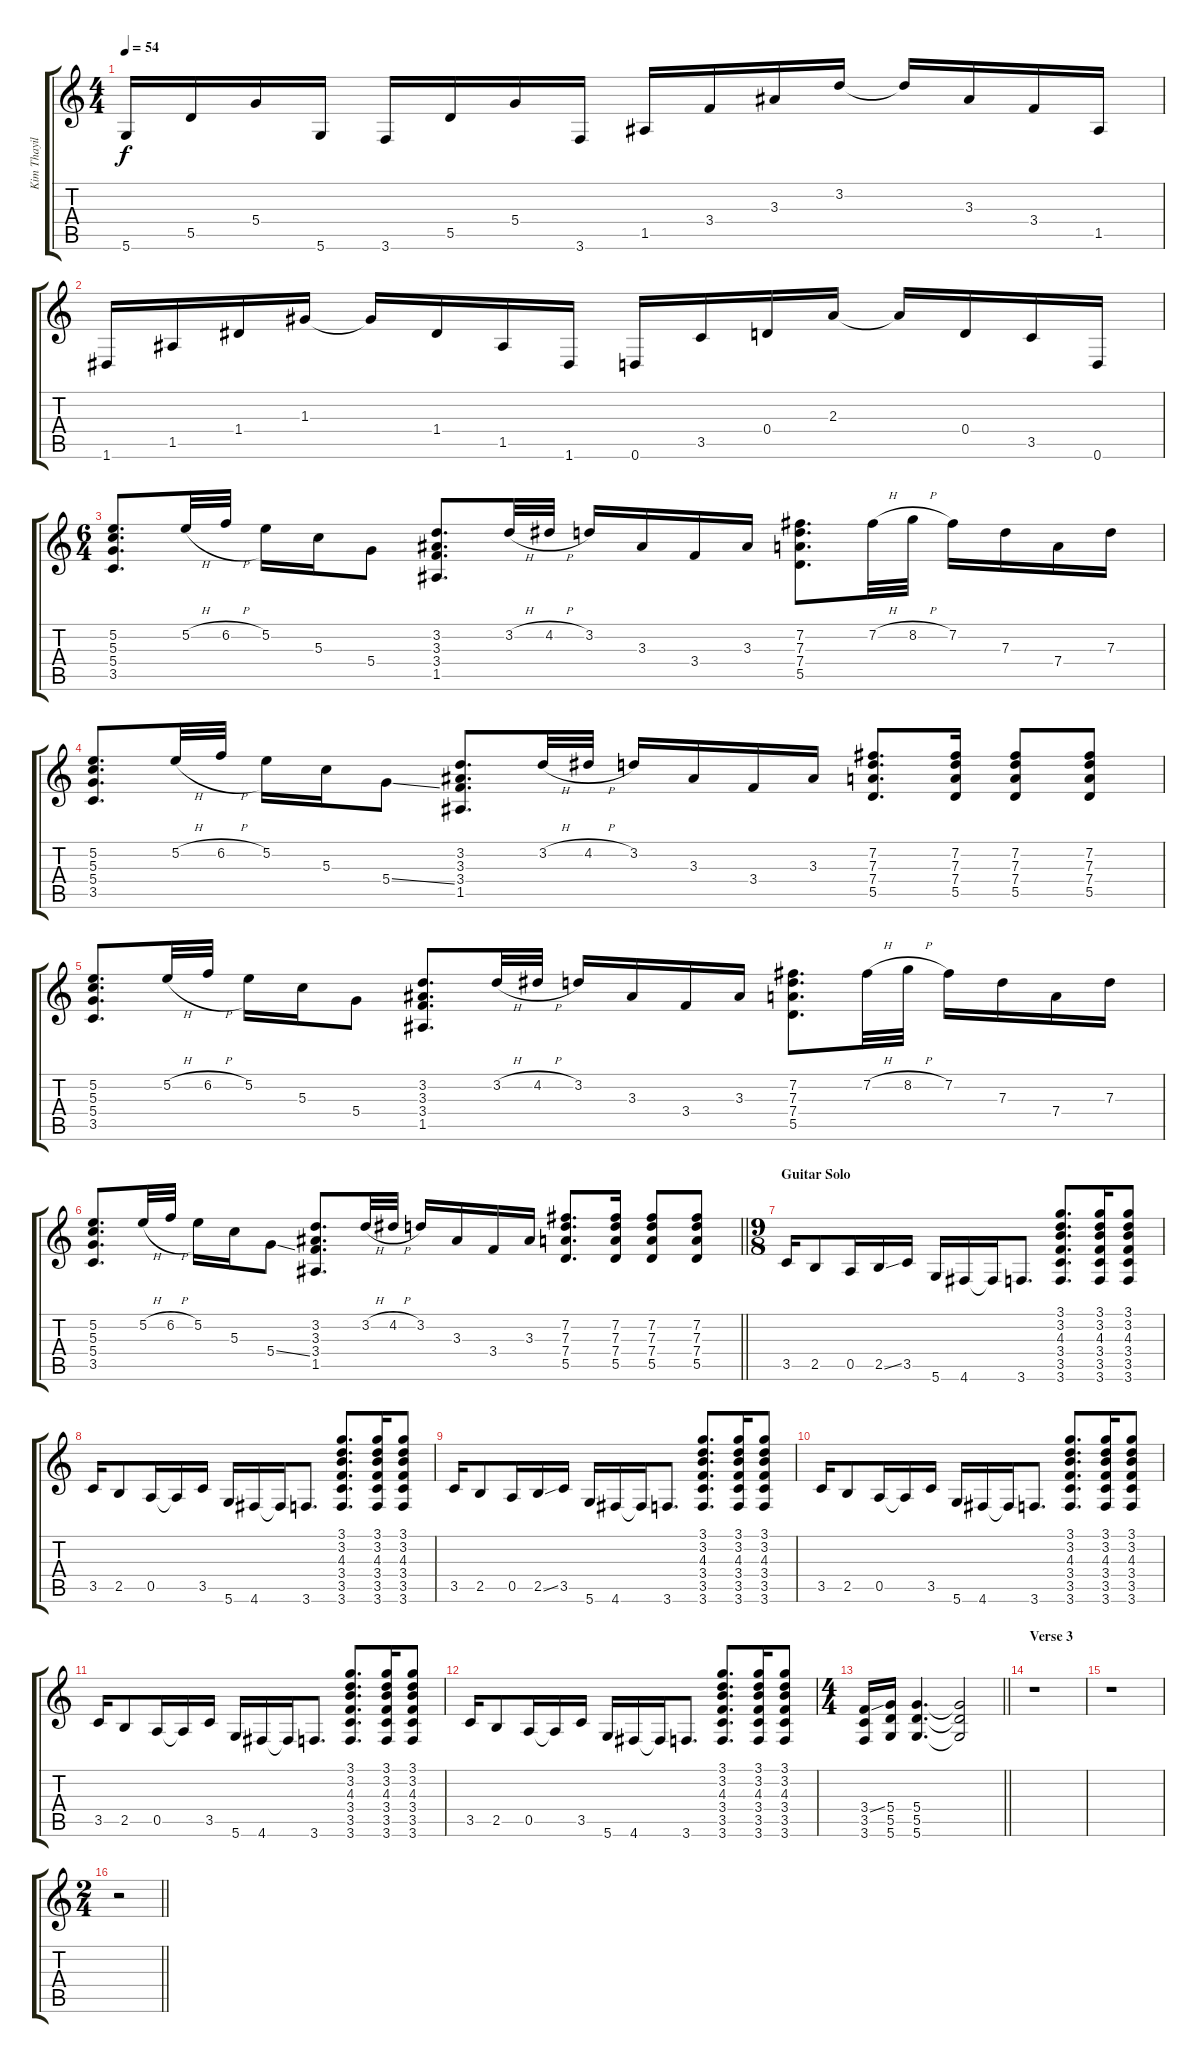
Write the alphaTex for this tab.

\track ("Kim Thayil Heavy (During solo is Cornell" "Kim Thayil") {instrument distortionguitar}
\staff {score tabs}
\tuning (E4 B3 G3 D3 A2 D2) {hide}
\ts (4 4)
\tempo 54
\clef g2
\ks c
5.6.16{dy f} 5.5.16 5.4.16 5.6.16 3.6.16 5.5.16 5.4.16 3.6.16 1.5.16 3.4.16 3.3.16 3.2.16 3.2{t}.16 3.3.16 3.4.16 1.5.16 |
1.6.16 1.5.16 1.4.16 1.3.16 1.3{t}.16 1.4.16 1.5.16 1.6.16 0.6.16 3.5.16 0.4.16 2.3.16 2.3{t}.16 0.4.16 3.5.16 0.6.16 |
\ts (6 4)
(5.2 5.3 5.4 3.5).8{d} 5.2{h}.32 6.2{h}.32 5.2.16 5.3.16 5.4.8 (3.2 3.3 3.4 1.5).8{d} 3.2{h}.32 4.2{h}.32 3.2.16 3.3.16 3.4.16 3.3.16 (7.2 7.3 7.4 5.5).8{d} 7.2{h}.32 8.2{h}.32 7.2.16 7.3.16 7.4.16 7.3.16 |
(5.2 5.3 5.4 3.5).8{d} 5.2{h}.32 6.2{h}.32 5.2.16 5.3.16 5.4{ss}.8 (3.2 3.3 3.4 1.5).8{d} 3.2{h}.32 4.2{h}.32 3.2.16 3.3.16 3.4.16 3.3.16 (7.2 7.3 7.4 5.5).8{d} (7.2 7.3 7.4 5.5).16 (7.2 7.3 7.4 5.5).8 (7.2 7.3 7.4 5.5).8 |
(5.2 5.3 5.4 3.5).8{d} 5.2{h}.32 6.2{h}.32 5.2.16 5.3.16 5.4.8 (3.2 3.3 3.4 1.5).8{d} 3.2{h}.32 4.2{h}.32 3.2.16 3.3.16 3.4.16 3.3.16 (7.2 7.3 7.4 5.5).8{d} 7.2{h}.32 8.2{h}.32 7.2.16 7.3.16 7.4.16 7.3.16 |
\barLineRight lightlight
(5.2 5.3 5.4 3.5).8{d} 5.2{h}.32 6.2{h}.32 5.2.16 5.3.16 5.4{ss}.8 (3.2 3.3 3.4 1.5).8{d} 3.2{h}.32 4.2{h}.32 3.2.16 3.3.16 3.4.16 3.3.16 (7.2 7.3 7.4 5.5).8{d} (7.2 7.3 7.4 5.5).16 (7.2 7.3 7.4 5.5).8 (7.2 7.3 7.4 5.5).8 |
\ts (9 8)
\section ("" "Guitar Solo")
3.5.16 2.5.8 0.5.16 2.5{ss}.16 3.5.16 5.6.16 4.6.16 4.6{t}.16 3.6.8{d} (3.1 3.2 4.3 3.4 3.5 3.6).8{d} (3.1 3.2 4.3 3.4 3.5 3.6).16 (3.1 3.2 4.3 3.4 3.5 3.6).8 |
3.5.16 2.5.8 0.5.16 0.5{t}.16 3.5.16 5.6.16 4.6.16 4.6{t}.16 3.6.8{d} (3.1 3.2 4.3 3.4 3.5 3.6).8{d} (3.1 3.2 4.3 3.4 3.5 3.6).16 (3.1 3.2 4.3 3.4 3.5 3.6).8 |
3.5.16 2.5.8 0.5.16 2.5{ss}.16 3.5.16 5.6.16 4.6.16 4.6{t}.16 3.6.8{d} (3.1 3.2 4.3 3.4 3.5 3.6).8{d} (3.1 3.2 4.3 3.4 3.5 3.6).16 (3.1 3.2 4.3 3.4 3.5 3.6).8 |
3.5.16 2.5.8 0.5.16 0.5{t}.16 3.5.16 5.6.16 4.6.16 4.6{t}.16 3.6.8{d} (3.1 3.2 4.3 3.4 3.5 3.6).8{d} (3.1 3.2 4.3 3.4 3.5 3.6).16 (3.1 3.2 4.3 3.4 3.5 3.6).8 |
3.5.16 2.5.8 0.5.16 0.5{t}.16 3.5.16 5.6.16 4.6.16 4.6{t}.16 3.6.8{d} (3.1 3.2 4.3 3.4 3.5 3.6).8{d} (3.1 3.2 4.3 3.4 3.5 3.6).16 (3.1 3.2 4.3 3.4 3.5 3.6).8 |
3.5.16 2.5.8 0.5.16 0.5{t}.16 3.5.16 5.6.16 4.6.16 4.6{t}.16 3.6.8{d} (3.1 3.2 4.3 3.4 3.5 3.6).8{d} (3.1 3.2 4.3 3.4 3.5 3.6).16 (3.1 3.2 4.3 3.4 3.5 3.6).8 |
\ts (4 4)
\barLineRight lightlight
(3.4{ss} 3.5 3.6).16 (5.4 5.5 5.6).16 (5.4 5.5 5.6).4{d} (5.4{t} 5.5{t} 5.6{t}).2 |
\section ("" "Verse 3")
r.1 |
r.1 |
\ts (2 4)
\barLineRight lightlight
r.2
